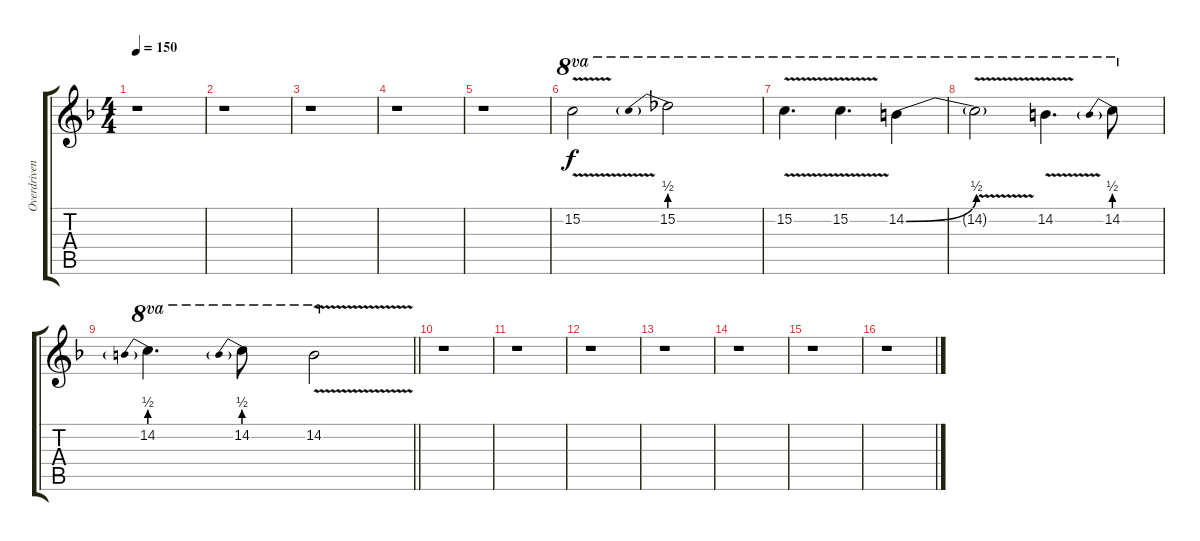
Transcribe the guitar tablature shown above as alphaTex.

\track ("Overdriven" "Overdriven") {instrument overdrivenguitar}
\staff {score tabs}
\tuning (D4 A3 F3 C3 G2 C2) {hide}
\ts (4 4)
\tempo 150
\clef g2
\ks f
r.1{dy f} |
r.1 |
r.1 |
r.1 |
r.1 |
15.2{v}.2{ot 8va} 15.2{be (prebend 0 2 60 2)}.2{ot 8va} |
15.2{v}.4{d ot 8va} 15.2{v}.4{d ot 8va} 14.2{be (bend 0 0 60 2)}.4{ot 8va} |
14.2{v t}.2{ot 8va} 14.2{v}.4{d ot 8va} 14.2{be (prebend 0 2 60 2)}.8{ot 8va} |
\barLineRight lightlight
14.2{be (prebend 0 2 60 2)}.4{d ot 8va} 14.2{be (prebend 0 2 60 2)}.8{ot 8va} 14.2{v}.2{ot 8va} |
r.1 |
r.1 |
r.1 |
r.1 |
r.1 |
r.1 |
r.1
